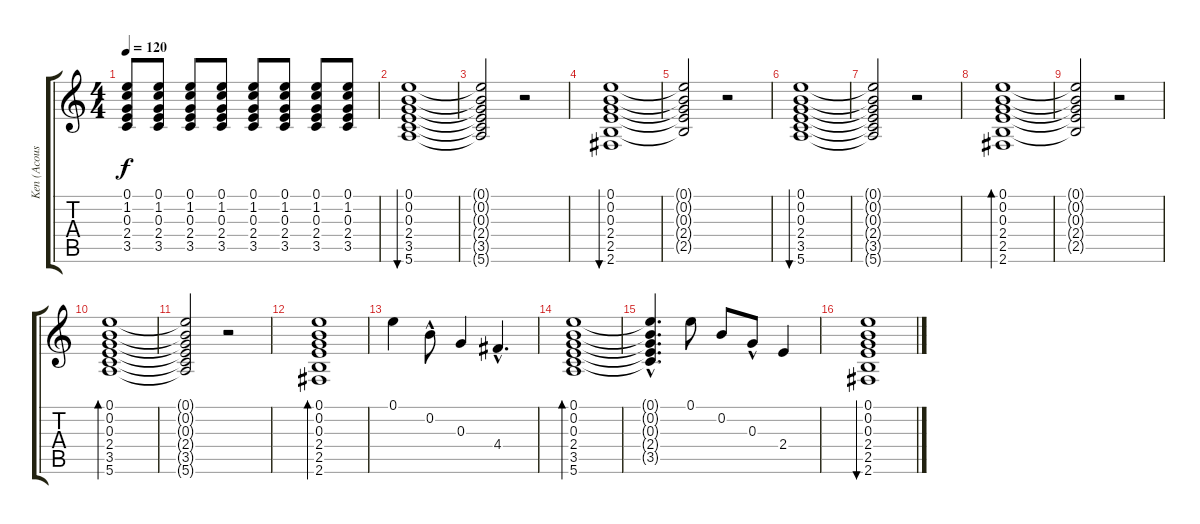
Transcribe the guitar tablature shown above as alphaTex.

\track ("Ken (Acoustic)" "Ken (Acous") {instrument acousticguitarsteel}
\staff {score tabs}
\tuning (E4 B3 G3 D3 A2 E2) {hide}
\ts (4 4)
\tempo 120
\clef g2
\ks c
(0.1 1.2 0.3 2.4 3.5).8{dy f} (0.1 1.2 0.3 2.4 3.5).8 (0.1 1.2 0.3 2.4 3.5).8 (0.1 1.2 0.3 2.4 3.5).8 (0.1 1.2 0.3 2.4 3.5).8 (0.1 1.2 0.3 2.4 3.5).8 (0.1 1.2 0.3 2.4 3.5).8 (0.1 1.2 0.3 2.4 3.5).8 |
(0.1 0.2 0.3 2.4 3.5 5.6).1{bu 480} |
(0.1{t} 0.2{t} 0.3{t} 2.4{t} 3.5{t} 5.6{t}).2 r.2 |
(0.1 0.2 0.3 2.4 2.5 2.6).1{bu 480} |
(0.1{t} 0.2{t} 0.3{t} 2.4{t} 2.5{t}).2 r.2 |
(0.1 0.2 0.3 2.4 3.5 5.6).1{bu 480} |
(0.1{t} 0.2{t} 0.3{t} 2.4{t} 3.5{t} 5.6{t}).2 r.2 |
(0.1 0.2 0.3 2.4 2.5 2.6).1{bd 480} |
(0.1{t} 0.2{t} 0.3{t} 2.4{t} 2.5{t}).2 r.2 |
(0.1 0.2 0.3 2.4 3.5 5.6).1{bd 480} |
(0.1{t} 0.2{t} 0.3{t} 2.4{t} 3.5{t} 5.6{t}).2 r.2 |
(0.1 0.2 0.3 2.4 2.5 2.6).1{bd 480} |
0.1.4 0.2{hac}.8 0.3.4 4.4{hac}.4{d} |
(0.1 0.2 0.3 2.4 3.5 5.6).1{bd 480} |
(0.1{hac t} 0.2{hac t} 0.3{hac t} 2.4{hac t} 3.5{hac t}).4{d} 0.1.8 0.2.8 0.3{hac}.8 2.4.4 |
(0.1 0.2 0.3 2.4 2.5 2.6).1{bu 480}
